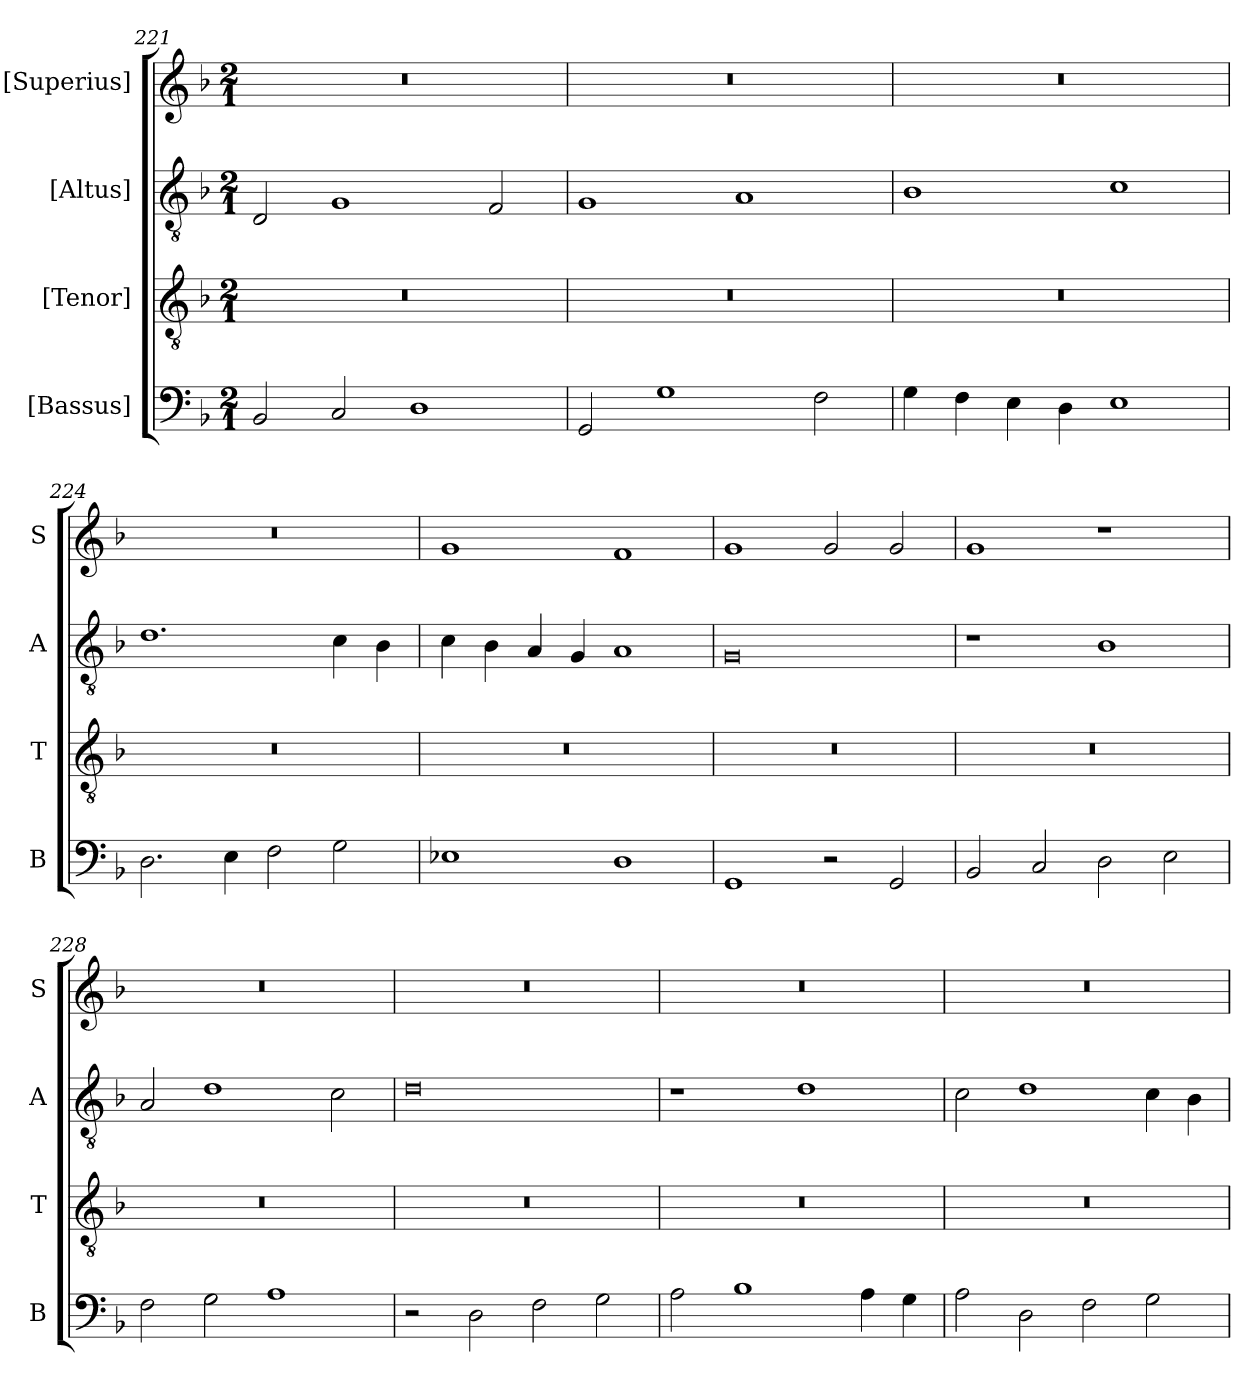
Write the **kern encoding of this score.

**kern	**kern	**kern	**kern
*part4	*part3	*part2	*part1
*staff4	*staff3	*staff2	*staff1
*I"[Bassus]	*I"[Tenor]	*I"[Altus]	*I"[Superius]
*I'B	*I'T	*I'A	*I'S
*clefF4	*clefGv2	*clefGv2	*clefG2
*k[b-]	*k[b-]	*k[b-]	*k[b-]
*M2/1	*M2/1	*M2/1	*M2/1
=221	=221	=221	=221
2BB-	0r	2D	0r
2C	.	1G	.
1D	.	.	.
.	.	2F	.
=222	=222	=222	=222
2GG	0r	1G	0r
1G	.	.	.
.	.	1A	.
2F	.	.	.
=223	=223	=223	=223
4G	0r	1B-	0r
4F	.	.	.
4E	.	.	.
4D	.	.	.
1E	.	1c	.
=224	=224	=224	=224
2.D	0r	1.d	0r
4E	.	.	.
2F	.	.	.
2G	.	4c	.
.	.	4B-	.
=225	=225	=225	=225
1E-X	0r	4c	1g
.	.	4B-	.
.	.	4A	.
.	.	4G	.
1D	.	1A	1f
=226	=226	=226	=226
1GG	0r	0G	1g
2r	.	.	2g
2GG	.	.	2g
=227	=227	=227	=227
2BB-	0r	1r	1g
2C	.	.	.
2D	.	1B-	1r
2E	.	.	.
=228	=228	=228	=228
2F	0r	2A	0r
2G	.	1d	.
1A	.	.	.
.	.	2c	.
=229	=229	=229	=229
2r	0r	0d	0r
2D	.	.	.
2F	.	.	.
2G	.	.	.
=230	=230	=230	=230
2A	0r	1r	0r
1B-	.	.	.
.	.	1d	.
4A	.	.	.
4G	.	.	.
=231	=231	=231	=231
2A	0r	2c	0r
2D	.	1d	.
2F	.	.	.
2G	.	4c	.
.	.	4B-	.
=	=	=	=
*-	*-	*-	*-
